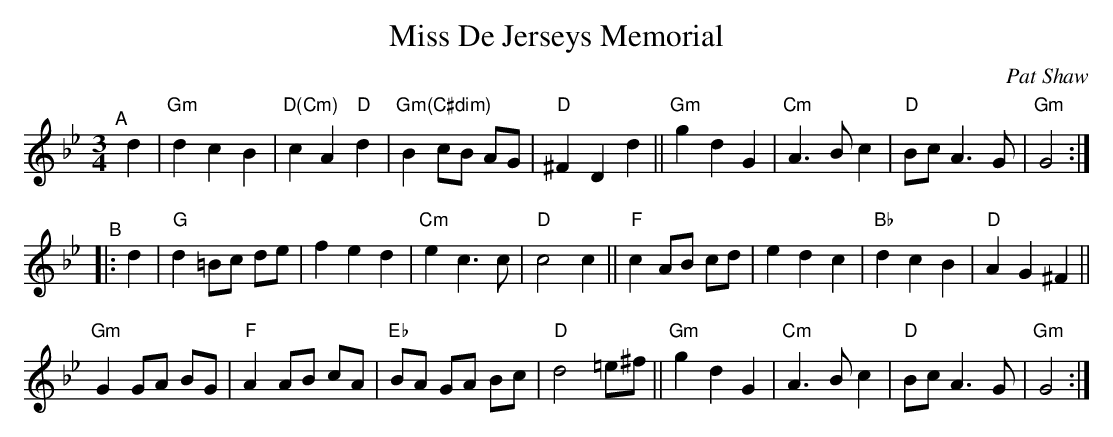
X:1
T: Miss De Jerseys Memorial
C: Pat Shaw
M: 3/4
L: 1/8
K: Gm
"^A"[|] d2 |\
"Gm"d2 c2 B2 | "D(Cm)"c2 A2"D"d2 | "Gm(C#dim)"B2 cB AG | "D"^F2 D2 d2 ||\
"Gm"g2 d2 G2 | "Cm"A3 B c2 | "D"Bc A3 G | "Gm"G4 :|
"^B"|: d2 |\
"G"d2 =Bc de | f2 e2 d2 | "Cm"e2 c3 c | "D"c4 c2 ||\
"F"c2 AB cd | e2 d2 c2 | "Bb"d2 c2 B2 | "D"A2 G2 ^F2 ||
"Gm"G2 GA BG | "F"A2 AB cA | "Eb"BA GA Bc | "D"d4 =e^f ||\
"Gm"g2 d2 G2 | "Cm"A3 B c2 | "D"Bc A3 G | "Gm"G4 :|
